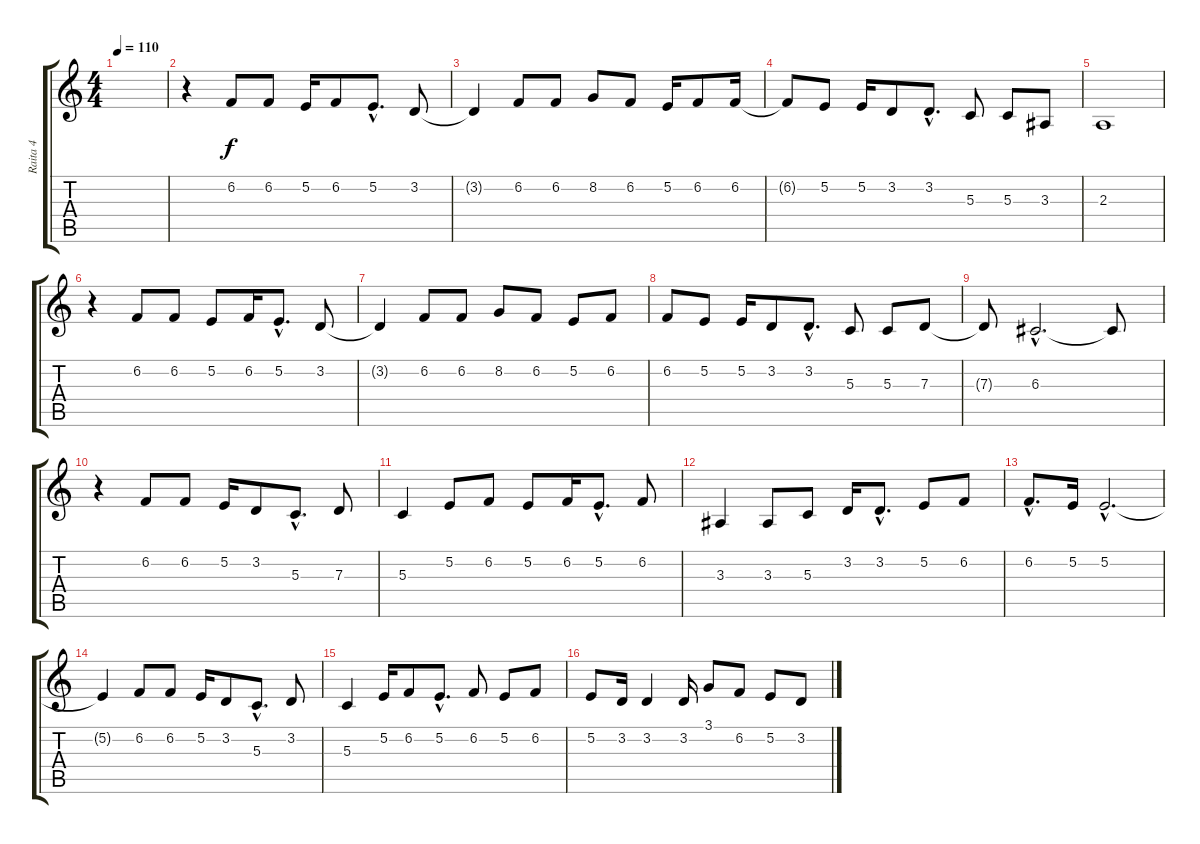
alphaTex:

\track ("Raita 4" "Raita 4") {instrument lead2sawtooth}
\staff {score tabs}
\tuning (E4 B3 G3 D3 A2 E2) {hide}
\ts (4 4)
\tempo 110
\clef g2
\ks c
|
r.4 6.2.8 6.2.8 5.2.16 6.2.8 5.2{hac}.8{d} 3.2.8 |
3.2{t}.4 6.2.8 6.2.8 8.2.8 6.2.8 5.2.16 6.2.8 6.2.16 |
6.2{t}.8 5.2.8 5.2.16 3.2.8 3.2{hac}.8{d} 5.3.8 5.3.8 3.3.8 |
2.3.1 |
r.4 6.2.8 6.2.8 5.2.8 6.2.16 5.2{hac}.8{d} 3.2.8 |
3.2{t}.4 6.2.8 6.2.8 8.2.8 6.2.8 5.2.8 6.2.8 |
6.2.8 5.2.8 5.2.16 3.2.8 3.2{hac}.8{d} 5.3.8 5.3.8 7.3.8 |
7.3{t}.8 6.3{hac}.2{d} 6.3{t}.8 |
r.4 6.2.8 6.2.8 5.2.16 3.2.8 5.3{hac}.8{d} 7.3.8 |
5.3.4 5.2.8 6.2.8 5.2.8 6.2.16 5.2{hac}.8{d} 6.2.8 |
3.3.4 3.3.8 5.3.8 3.2.16 3.2{hac}.8{d} 5.2.8 6.2.8 |
6.2{hac}.8{d} 5.2.16 5.2{hac}.2{d} |
5.2{t}.4 6.2.8 6.2.8 5.2.16 3.2.8 5.3{hac}.8{d} 3.2.8 |
5.3.4 5.2.16 6.2.8 5.2{hac}.8{d} 6.2.8 5.2.8 6.2.8 |
5.2.8 3.2.16 3.2.4 3.2.16 3.1.8 6.2.8 5.2.8 3.2.8
